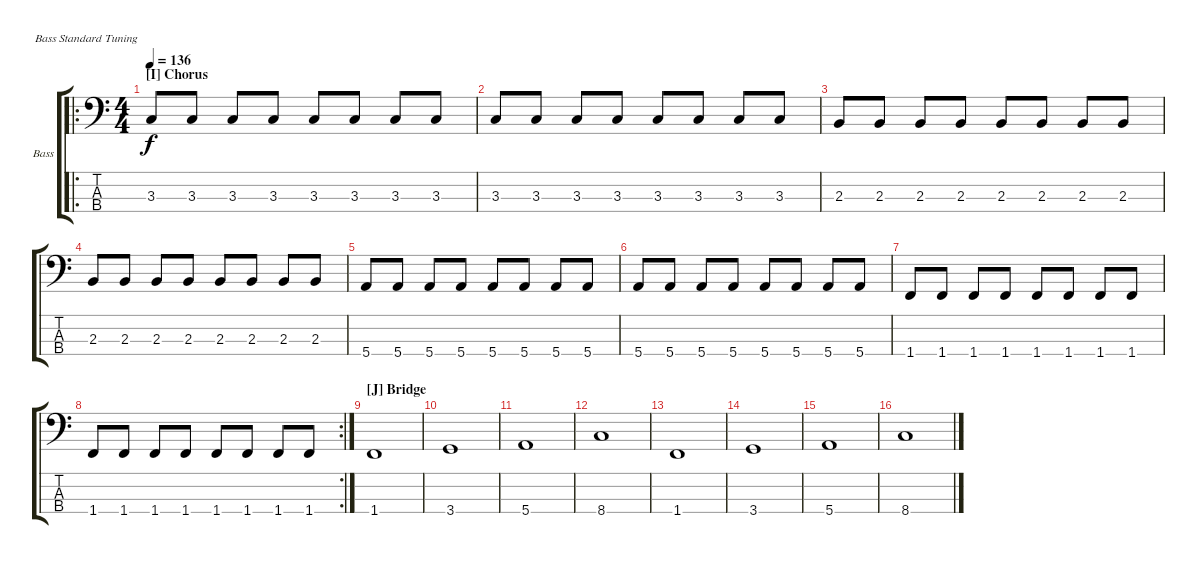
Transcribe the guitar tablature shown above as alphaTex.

\defaultSystemsLayout 4
\bracketExtendMode groupsimilarinstruments
\firstSystemTrackNameOrientation horizontal
\otherSystemsTrackNameOrientation horizontal
\track ("Bass" "Bass") {instrument electricbassfinger}
\staff {score tabs}
\tuning (G2 D2 A1 E1)
\ro
\ts (4 4)
\section ("I" "Chorus")
\tempo 136
\clef f4
\scale
0.373134
\ks c
3.3.8{dy f} 3.3.8 3.3.8 3.3.8 3.3.8 3.3.8 3.3.8 3.3.8 |
\scale
0.313433 3.3.8 3.3.8 3.3.8 3.3.8 3.3.8 3.3.8 3.3.8 3.3.8 |
\scale
0.333333 2.3.8 2.3.8 2.3.8 2.3.8 2.3.8 2.3.8 2.3.8 2.3.8 |
\scale
0.333333 2.3.8 2.3.8 2.3.8 2.3.8 2.3.8 2.3.8 2.3.8 2.3.8 |
\scale
0.333333 5.4.8 5.4.8 5.4.8 5.4.8 5.4.8 5.4.8 5.4.8 5.4.8 |
\scale
0.323077 5.4.8 5.4.8 5.4.8 5.4.8 5.4.8 5.4.8 5.4.8 5.4.8 |
\scale
0.323077 1.4.8 1.4.8 1.4.8 1.4.8 1.4.8 1.4.8 1.4.8 1.4.8 |
\rc 2
\scale
0.353846 1.4.8 1.4.8 1.4.8 1.4.8 1.4.8 1.4.8 1.4.8 1.4.8 |
\section ("J" "Bridge")
\scale
0.333333 1.4.1 |
\scale
0.333333 3.4.1 |
\scale
0.333333 5.4.1 |
\scale
0.333333 8.4.1 |
\scale
0.333333 1.4.1 |
\scale
0.333333 3.4.1 |
\scale
0.333333 5.4.1 |
\scale
0.333333 8.4.1
